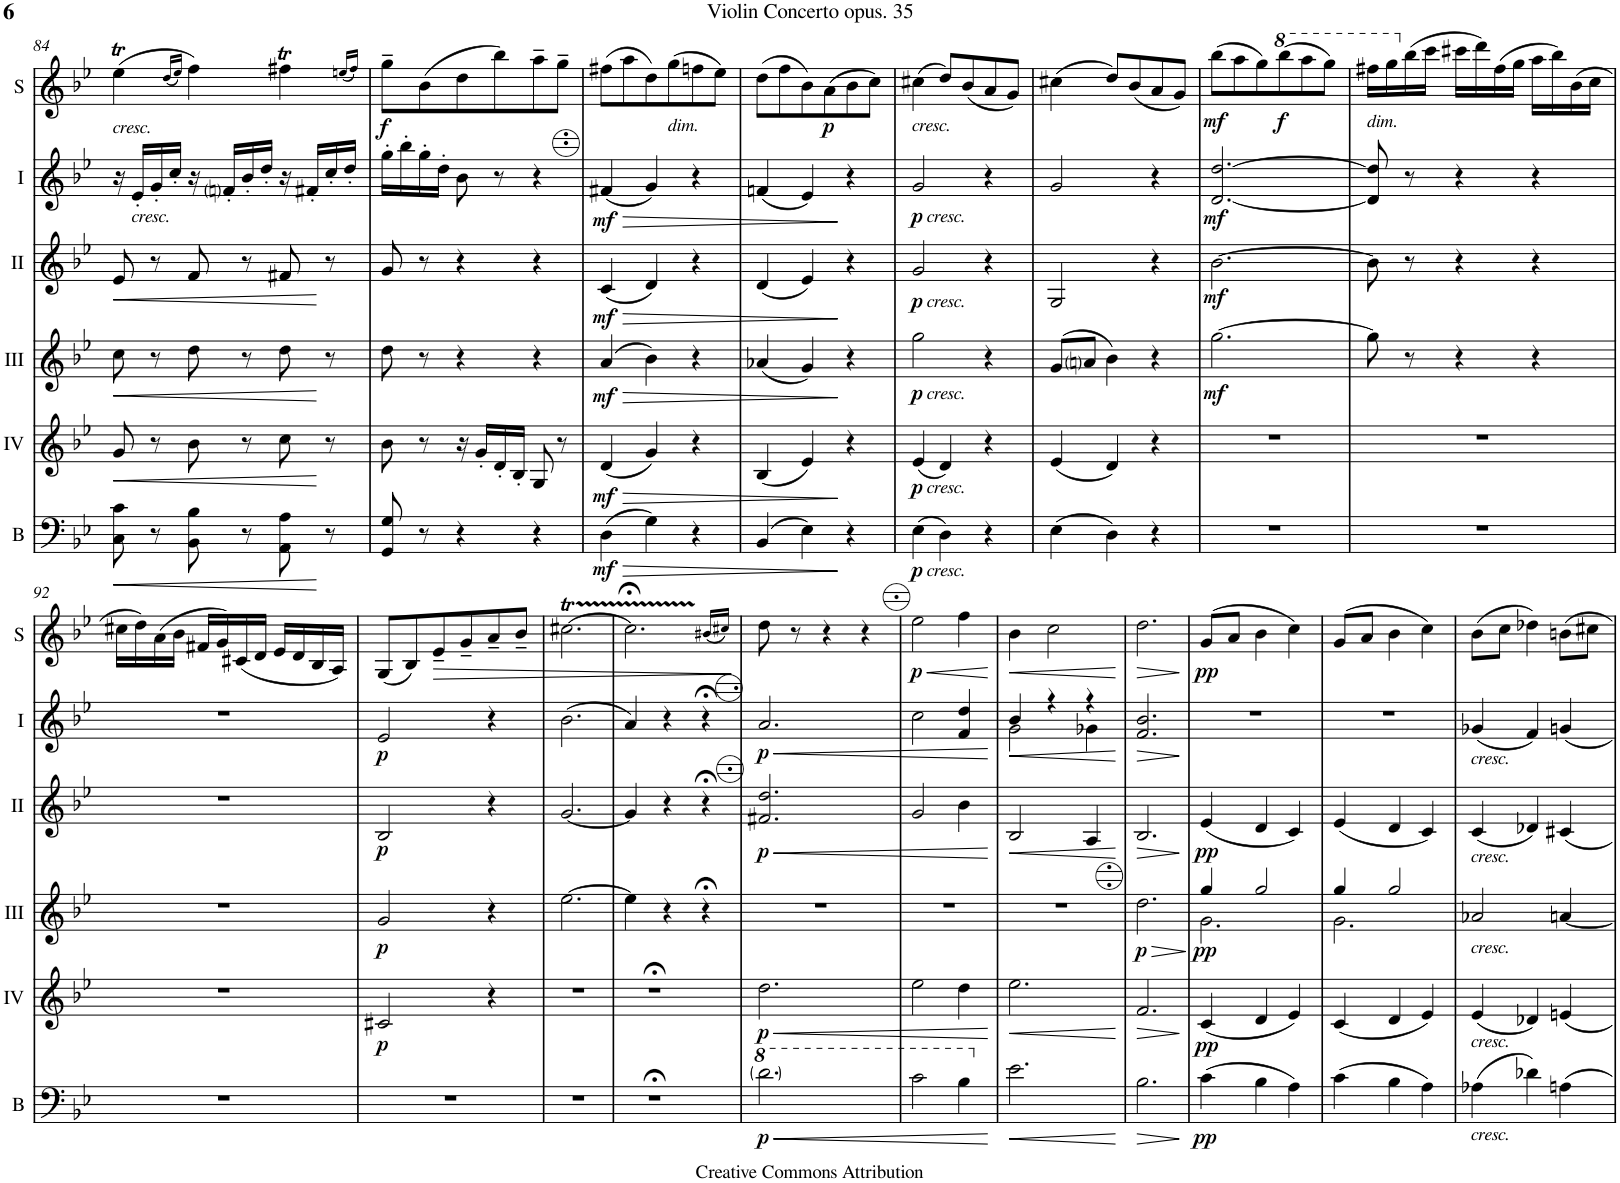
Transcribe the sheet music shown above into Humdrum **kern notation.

**kern	**dynam	**kern	**dynam	**kern	**dynam	**kern	**dynam	**kern	**dynam	**kern	**dynam
*part6	*part6	*part5	*part5	*part4	*part4	*part3	*part3	*part2	*part2	*part1	*part1
*staff6	*staff6	*staff5	*staff5	*staff4	*staff4	*staff3	*staff3	*staff2	*staff2	*staff1	*staff1
*I"Bass	*	*I"Acc. 4	*	*I"Acc. 3	*	*I"Acc. 2	*	*I"Acc. 1	*	*I"Solo	*
*I'B	*	*	*	*	*	*	*	*	*	*I'S	*
!!LO:PB:g=z
*clefF4	*	*clefG2	*	*clefG2	*	*clefG2	*	*clefG2	*	*clefG2	*
*Trd7c12	*	*Trd7c12	*	*Trd7c12	*	*	*	*	*	*	*
*k[b-e-]	*	*k[b-e-]	*	*k[b-e-]	*	*k[b-e-]	*	*k[b-e-]	*	*k[b-e-]	*
*M3/4	*	*M3/4	*	*M3/4	*	*M3/4	*	*M3/4	*	*M3/4	*
=84	=84	=84	=84	=84	=84	=84	=84	=84	=84	=84	=84
!	!	!	!	!	!	!	!	!	!	!LO:TX:b:i:t=cresc.	!
!	!LO:HP:b	!	!LO:HP:b	!	!LO:HP:b	!	!LO:HP:b	!	!	!	!
8C\ 8c\	<	8g/	<	8ccc\	<	8e-/	<	16r	.	(4ee-T\	.
!	!	!	!	!	!	!	!	!LO:TX:b:i:t=cresc.	!	!	!
.	.	.	.	.	.	.	.	16E-'/LL	.	.	.
8r	.	8r	.	8r	.	8r	.	16G'/	.	.	.
.	.	.	.	.	.	.	.	16c'/JJ	.	.	.
.	.	.	.	.	.	.	.	.	.	(16qdd/LL	.
.	.	.	.	.	.	.	.	.	.	16qee-/JJ)	.
8BB-\ 8B-\	.	8b-\	.	8ddd\	.	8f/	.	16r	.	4ff\)	.
.	.	.	.	.	.	.	.	16Fni'/LL	.	.	.
8r	.	8r	.	8r	.	8r	.	16B-'/	.	.	.
.	.	.	.	.	.	.	.	16d'/JJ	.	.	.
8AA\ 8A\	.	8cc\	.	8ddd\	.	8f#X/	.	16r	.	4ff#Xt\	.
.	.	.	.	.	.	.	.	16F#X'/LL	.	.	.
8r	[	8r	[	8r	[	8r	[	16c'/	.	.	.
.	.	.	.	.	.	.	.	16d'/JJ	.	.	.
.	.	.	.	.	.	.	.	.	.	(16qeen/LL	.
.	.	.	.	.	.	.	.	.	.	16qff#/JJ)	.
=85	=85	=85	=85	=85	=85	=85	=85	=85	=85	=85	=85
!	!	!	!	!	!	!	!	!	!	!	!LO:DY:b
8GG/ 8G/	.	8b-\	.	8ddd\	.	8g/	.	16g'\LL	.	8gg~\L	f
.	.	.	.	.	.	.	.	16b-'\	.	.	.
8r	.	8r	.	8r	.	8r	.	16g'\	.	(8b-\	.
.	.	.	.	.	.	.	.	16d'\JJ	.	.	.
4r	.	16r	.	4r	.	4r	.	8B-\	.	8dd\	.
.	.	16g'/LL	.	.	.	.	.	.	.	.	.
.	.	16d'/	.	.	.	.	.	8r	.	8bb-\)	.
.	.	16B-'/JJ	.	.	.	.	.	.	.	.	.
4r	.	8G/	.	4r	.	4r	.	4r	.	8aa~\	.
.	.	8r	.	.	.	.	.	.	.	8gg~\J	.
=86	=86	=86	=86	=86	=86	=86	=86	=86	=86	=86	=86
!	!LO:HP:b	!	!LO:HP:b	!	!LO:HP:b	!	!LO:HP:b	!	!LO:HP:b	!	!
!	!LO:DY:n=1:b	!	!LO:DY:n=1:b	!	!LO:DY:n=1:b	!	!LO:DY:n=1:b	!	!LO:DY:n=1:b	!	!
(4D\	> mf	(4d/	> mf	(4a/	> mf	(4c/	> mf	(4f#X/	> mf	(8ff#X\L	.
.	.	.	.	.	.	.	.	.	.	8aa\	.
4G\)	.	4g/)	.	4b-\)	.	4d/)	.	4g/)	.	8dd\)	.
!	!	!	!	!	!	!	!	!	!	!LO:TX:b:i:t=dim.	!
.	.	.	.	.	.	.	.	.	.	(8gg\	.
4r	.	4r	.	4r	.	4r	.	4r	.	8ffn\	.
.	.	.	.	.	.	.	.	.	.	8ee-\J)	.
=87	=87	=87	=87	=87	=87	=87	=87	=87	=87	=87	=87
(4BB-/	.	(4B-/	.	(4a-X/	.	(4d/	.	(4fn/	.	(8dd\L	.
.	.	.	.	.	.	.	.	.	.	8ff\	.
4E-\)	.	4e-/)	.	4g/)	.	4e-/)	.	4e-/)	.	8b-\)	.
!	!	!	!	!	!	!	!	!	!	!	!LO:DY:b
.	.	.	.	.	.	.	.	.	.	(8a\	p
4r	]	4r	]	4r	]	4r	]	4r	]	8b-\	.
.	.	.	.	.	.	.	.	.	.	8cc\J)	.
=88	=88	=88	=88	=88	=88	=88	=88	=88	=88	=88	=88
!	!	!	!	!	!	!	!	!	!	!LO:TX:b:i:t=cresc.	!
!	!	!	!	!	!	!	!	!LO:TX:b:i:t=cresc.	!	!	!
!	!	!	!	!	!	!LO:TX:b:i:t=cresc.	!	!	!	!	!
!	!	!	!	!LO:TX:b:i:t=cresc.	!	!	!	!	!	!	!
!	!	!LO:TX:b:i:t=cresc.	!	!	!	!	!	!	!	!	!
!LO:TX:b:i:t=cresc.	!	!	!	!	!	!	!	!	!	!	!
!	!LO:DY:b	!	!LO:DY:b	!	!LO:DY:b	!	!LO:DY:b	!	!LO:DY:b	!	!
(4E-\	p	(4e-/	p	2gg\	p	2g/	p	2g/	p	(4cc#X\	.
4D\)	.	4d/)	.	.	.	.	.	.	.	8dd/L)	.
.	.	.	.	.	.	.	.	.	.	(8b-/	.
4r	.	4r	.	4r	.	4r	.	4r	.	8a/	.
.	.	.	.	.	.	.	.	.	.	8g/J)	.
=89	=89	=89	=89	=89	=89	=89	=89	=89	=89	=89	=89
(4E-\	.	(4e-/	.	(8g/L	.	2G/	.	2g/	.	(4cc#X\	.
.	.	.	.	8ani/J	.	.	.	.	.	.	.
4D\)	.	4d/)	.	4b-\)	.	.	.	.	.	8dd/L)	.
.	.	.	.	.	.	.	.	.	.	(8b-/	.
4r	.	4r	.	4r	.	4r	.	4r	.	8a/	.
.	.	.	.	.	.	.	.	.	.	8g/J)	.
=90	=90	=90	=90	=90	=90	=90	=90	=90	=90	=90	=90
!	!	!	!	!	!LO:DY:b	!	!LO:DY:b	!	!LO:DY:b	!	!LO:DY:b
2.r	.	2.r	.	[2.gg\	mf	[2.b-\	mf	[2.d/ [2.dd/	mf	(8bb-\L	mf
.	.	.	.	.	.	.	.	.	.	8aa\	.
.	.	.	.	.	.	.	.	.	.	8gg\)	.
*	*	*	*	*	*	*	*	*	*	*8va	*
!	!	!	!	!	!	!	!	!	!	!	!LO:DY:b
.	.	.	.	.	.	.	.	.	.	(8bbb-\	f
.	.	.	.	.	.	.	.	.	.	8aaa\	.
.	.	.	.	.	.	.	.	.	.	8ggg\J)	.
=91	=91	=91	=91	=91	=91	=91	=91	=91	=91	=91	=91
!	!	!	!	!	!	!	!	!	!	!LO:TX:b:i:t=dim.	!
2.r	.	2.r	.	8gg\]	.	8b-\]	.	8d/] 8dd/]	.	16fff#X\LL	.
.	.	.	.	.	.	.	.	.	.	16ggg\	.
*	*	*	*	*	*	*	*	*	*	*X8va	*
.	.	.	.	8r	.	8r	.	8r	.	(16bb-\	.
.	.	.	.	.	.	.	.	.	.	16ccc\JJ	.
.	.	.	.	4r	.	4r	.	4r	.	16ccc#X\LL	.
.	.	.	.	.	.	.	.	.	.	16ddd\)	.
.	.	.	.	.	.	.	.	.	.	(16ff#\	.
.	.	.	.	.	.	.	.	.	.	16gg\JJ	.
.	.	.	.	4r	.	4r	.	4r	.	16aa\LL	.
.	.	.	.	.	.	.	.	.	.	16bb-\)	.
.	.	.	.	.	.	.	.	.	.	(16b-\	.
.	.	.	.	.	.	.	.	.	.	16cc\JJ	.
!!LO:LB:g=z
=92	=92	=92	=92	=92	=92	=92	=92	=92	=92	=92	=92
2.r	.	2.r	.	2.r	.	2.r	.	2.r	.	16cc#X\LL	.
.	.	.	.	.	.	.	.	.	.	16dd\)	.
.	.	.	.	.	.	.	.	.	.	(16a\	.
.	.	.	.	.	.	.	.	.	.	16b-\JJ	.
.	.	.	.	.	.	.	.	.	.	16f#X/LL	.
.	.	.	.	.	.	.	.	.	.	16g/)	.
.	.	.	.	.	.	.	.	.	.	(16c#X/	.
.	.	.	.	.	.	.	.	.	.	16d/JJ	.
.	.	.	.	.	.	.	.	.	.	16e-/LL	.
.	.	.	.	.	.	.	.	.	.	16d/	.
.	.	.	.	.	.	.	.	.	.	16B-/	.
.	.	.	.	.	.	.	.	.	.	16A/JJ)	.
=93	=93	=93	=93	=93	=93	=93	=93	=93	=93	=93	=93
!	!	!	!LO:DY:b	!	!LO:DY:b	!	!LO:DY:b	!	!LO:DY:b	!	!
2.r	.	2c#X/	p	2g/	p	2B-/	p	2e-/	p	(8G/L	.
.	.	.	.	.	.	.	.	.	.	8B-/)	.
!	!	!	!	!	!	!	!	!	!	!	!LO:HP:b
.	.	.	.	.	.	.	.	.	.	8e-~/	>
.	.	.	.	.	.	.	.	.	.	8g~/	.
.	.	4r	.	4r	.	4r	.	4r	.	8a~/	.
.	.	.	.	.	.	.	.	.	.	8b-~/J	.
=94	=94	=94	=94	=94	=94	=94	=94	=94	=94	=94	=94
2.r	.	2.r	.	[2.ee-\	.	[2.g/	.	(2.b-\	.	[2.cc#Xt\	.
=95	=95	=95	=95	=95	=95	=95	=95	=95	=95	=95	=95
2.r;<	.	2.r;<	.	4ee-\]	.	4g/]	.	4a/)	.	2.cc#TTT;<\]	.
.	.	.	.	4r	.	4r	.	4r	.	.	.
.	.	.	.	4r;<	.	4r;<	.	4r;<	.	.	.
.	.	.	.	.	.	.	.	.	.	(16qb#X/LL	.
.	.	.	.	.	.	.	.	.	.	16qcc#X/JJ)	.
.	.	.	.	.	.	.	.	.	.	.	]
=96	=96	=96	=96	=96	=96	=96	=96	=96	=96	=96	=96
!	!LO:HP:b	!	!LO:HP:b	!	!	!	!LO:HP:b	!	!LO:HP:b	!	!
!	!LO:DY:n=1:b	!	!LO:DY:n=1:b	!	!	!	!LO:DY:n=1:b	!	!LO:DY:n=1:b	!	!
2.dd\	< p	2.dd\	< p	2.r	.	2.f#X/ 2.dd/	< p	2.a/	< p	8dd\	.
.	.	.	.	.	.	.	.	.	.	8r	.
.	.	.	.	.	.	.	.	.	.	4r	.
.	.	.	.	.	.	.	.	.	.	4r	.
=97	=97	=97	=97	=97	=97	=97	=97	=97	=97	=97	=97
*8va	*	*	*	*	*	*	*	*	*	*	*
!	!	!	!	!	!	!	!	!	!	!	!LO:HP:b
!	!	!	!	!	!	!	!	!	!	!	!LO:DY:n=1:b
2cc\	.	2ee-\	.	2.r	.	2g/	.	2cc\	.	2ee-\	< p
4b-\	.	4dd\	.	.	.	4b-\	.	4f/ 4dd/	.	4ff\	.
.	[	.	[	.	.	.	[	.	[	.	[
=98	=98	=98	=98	=98	=98	=98	=98	=98	=98	=98	=98
*X8va	*	*	*	*	*	*	*	*	*	*	*
!	!LO:HP:b	!	!LO:HP:b	!	!	!	!LO:HP:b	!	!LO:HP:b	!	!LO:HP:b
*	*	*	*	*	*	*	*	*^	*	*	*
2.e-\	<	2.ee-\	<	2.r	.	2B-/	<	4b-/	2g\	<	4b-\	<
.	.	.	.	.	.	.	.	4r	.	.	2cc\	.
.	.	.	.	.	.	4A/	.	4r	4g-X\	.	.	.
*	*	*	*	*	*	*	*	*v	*v	*	*	*
.	[	.	[	.	.	.	[	.	[	.	[
=99	=99	=99	=99	=99	=99	=99	=99	=99	=99	=99	=99
!	!LO:HP:b	!	!LO:HP:b	!	!LO:HP:b	!	!LO:HP:b	!	!LO:HP:b	!	!LO:HP:b
!	!	!	!	!	!LO:DY:n=1:b	!	!	!	!	!	!
2.B-\	>	2.f/	>	2.dd\	> p	2.B-/	>	2.f/ 2.b-/	>	2.dd\	>
.	]	.	]	.	]	.	]	.	]	.	]
=100	=100	=100	=100	=100	=100	=100	=100	=100	=100	=100	=100
*	*	*	*	*^	*	*	*	*	*	*	*
!	!LO:DY:b	!	!LO:DY:b	!	!	!LO:DY:b	!	!LO:DY:b	!	!	!	!LO:DY:b
(4c\	pp	(4c/	pp	4gg/	2.g\	pp	(4e-/	pp	2.r	.	(8g/L	pp
.	.	.	.	.	.	.	.	.	.	.	8a/J	.
4B-\	.	4d/	.	2gg/	.	.	4d/	.	.	.	4b-\	.
4A\)	.	4e-/)	.	.	.	.	4c/)	.	.	.	4cc\)	.
=101	=101	=101	=101	=101	=101	=101	=101	=101	=101	=101	=101	=101
(4c\	.	(4c/	.	4gg/	2.g\	.	(4e-/	.	2.r	.	(8g/L	.
.	.	.	.	.	.	.	.	.	.	.	8a/J	.
4B-\	.	4d/	.	2gg/	.	.	4d/	.	.	.	4b-\	.
4A\)	.	4e-/)	.	.	.	.	4c/)	.	.	.	4cc\)	.
*	*	*	*	*v	*v	*	*	*	*	*	*	*
=102	=102	=102	=102	=102	=102	=102	=102	=102	=102	=102	=102
!	!	!	!	!	!	!	!	!LO:TX:b:i:t=cresc.	!	!	!
!	!	!	!	!	!	!LO:TX:b:i:t=cresc.	!	!	!	!	!
!	!	!	!	!LO:TX:b:i:t=cresc.	!	!	!	!	!	!	!
!	!	!LO:TX:b:i:t=cresc.	!	!	!	!	!	!	!	!	!
!LO:TX:b:i:t=cresc.	!	!	!	!	!	!	!	!	!	!	!
(4A-X\	.	(4e-/	.	2a-X/	.	(4c/	.	(4g-X/	.	(8b-\L	.
.	.	.	.	.	.	.	.	.	.	8cc\J	.
4d-X\)	.	4d-X/)	.	.	.	4d-X/)	.	4f/)	.	4dd-X\)	.
4An\	.	4en/	.	[4an/	.	4c#X/	.	4gn/	.	8bn\L	.
.	.	.	.	.	.	.	.	.	.	8cc#X\J	.
=	=	=	=	=	=	=	=	=	=	=	=
*-	*-	*-	*-	*-	*-	*-	*-	*-	*-	*-	*-
